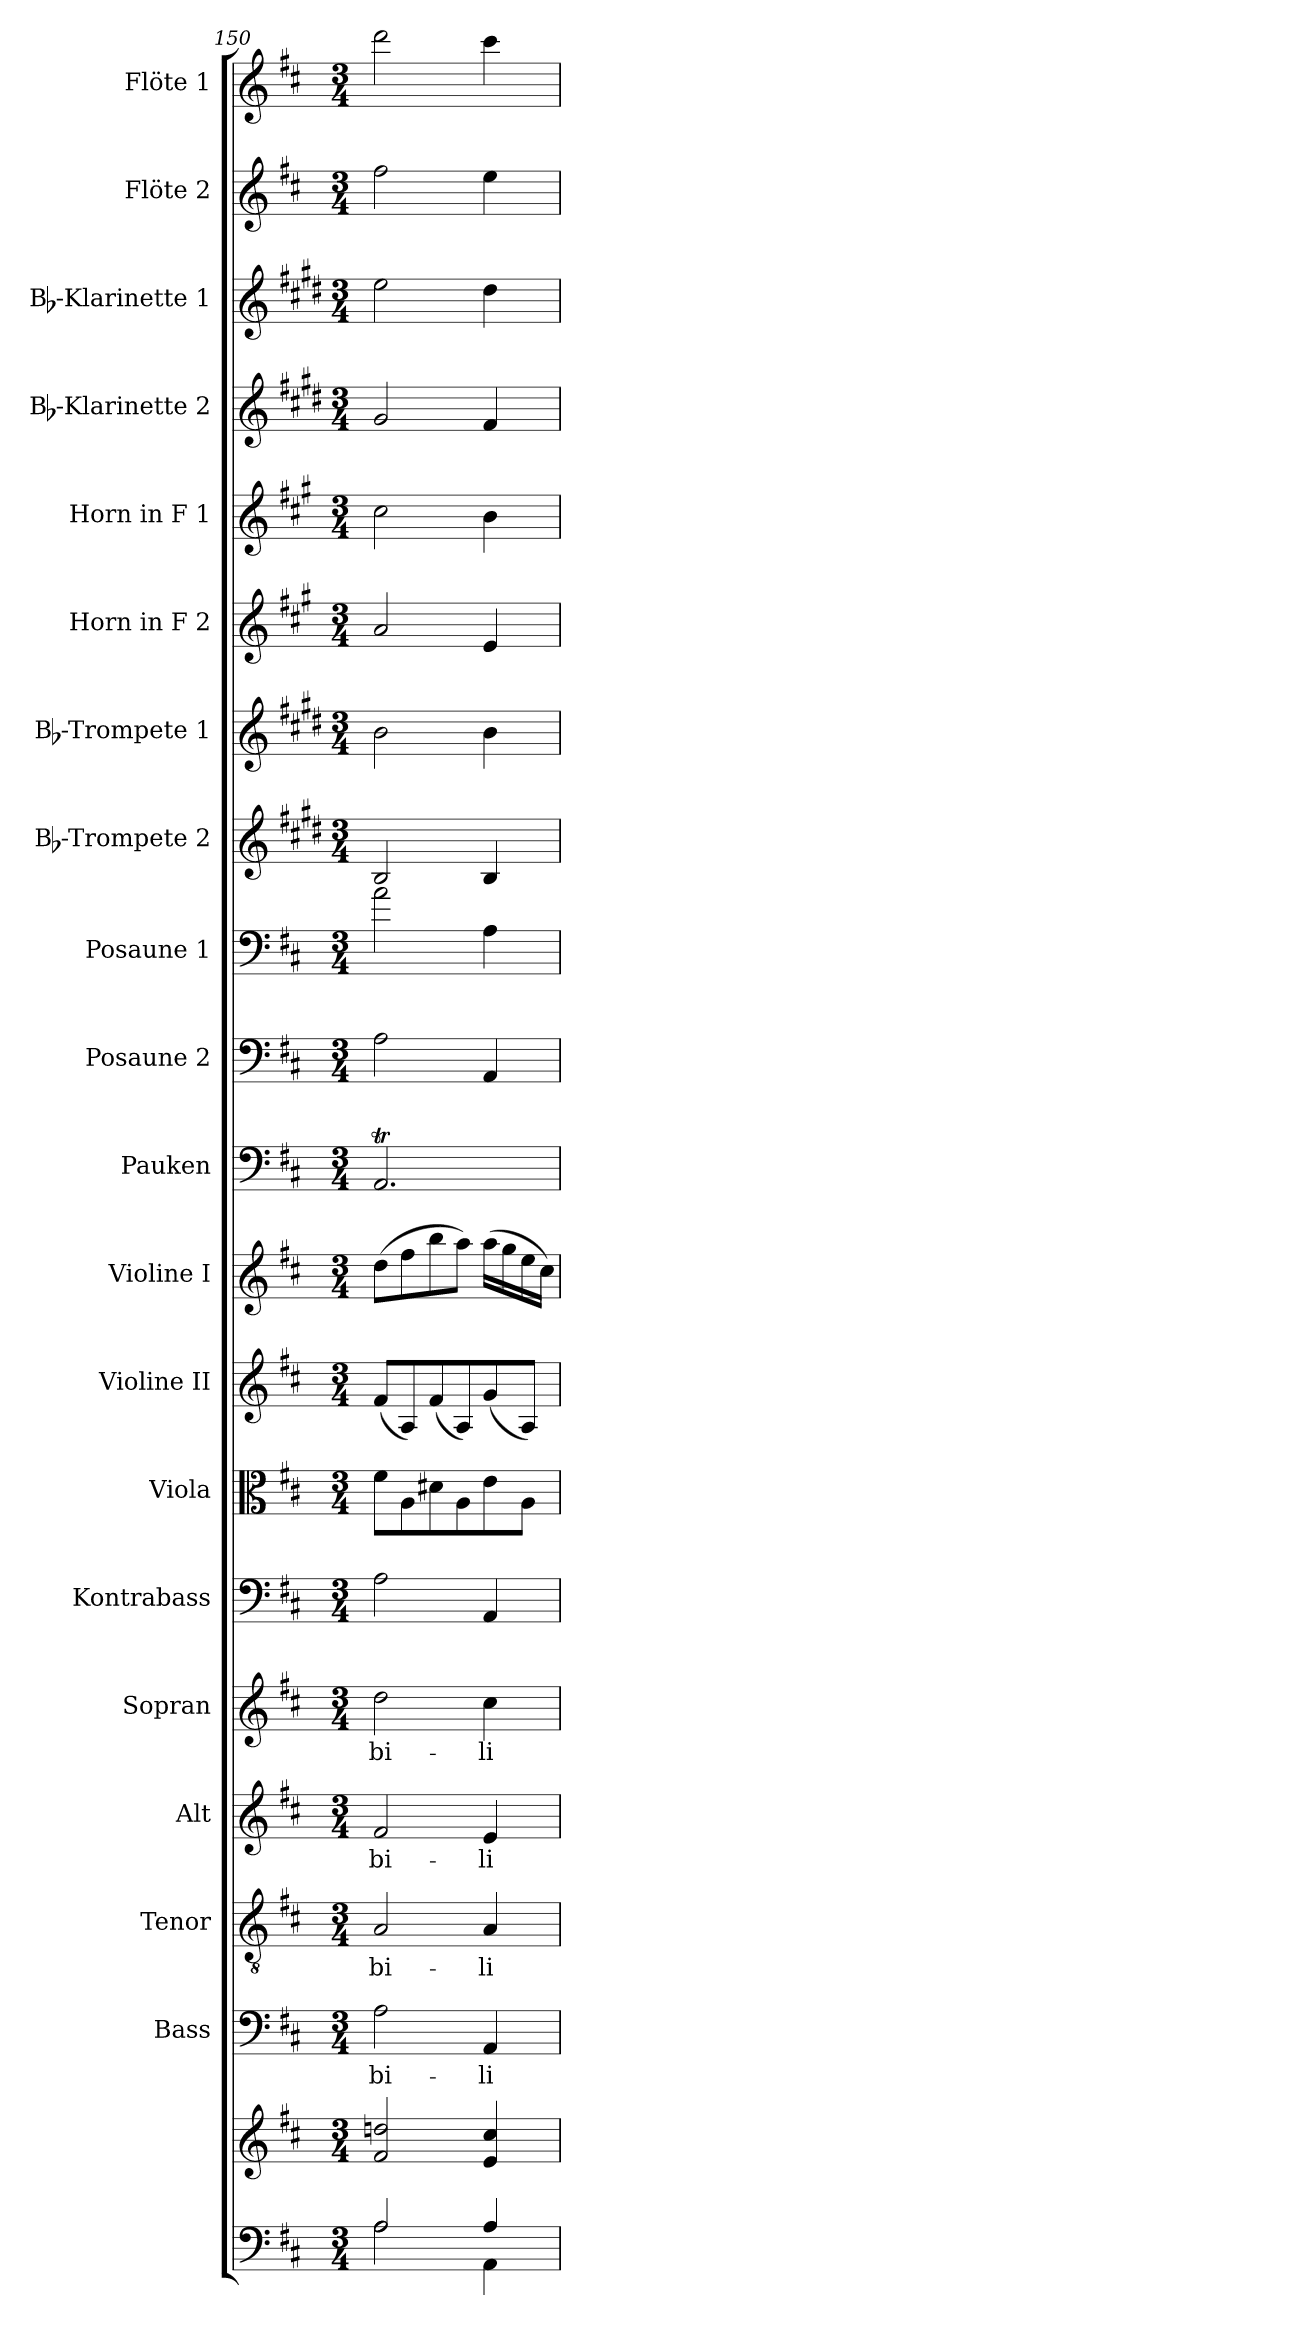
**kern	**kern	**kern	**text	**kern	**text	**kern	**text	**kern	**text	**kern	**kern	**kern	**kern	**kern	**kern	**kern	**kern	**kern	**kern	**kern	**kern	**kern	**kern	**kern
*part20	*part20	*part19	*part19	*part18	*part18	*part17	*part17	*part16	*part16	*part15	*part14	*part13	*part12	*part11	*part10	*part9	*part8	*part7	*part6	*part5	*part4	*part3	*part2	*part1
*staff21	*staff20	*staff19	*staff19	*staff18	*staff18	*staff17	*staff17	*staff16	*staff16	*staff15	*staff14	*staff13	*staff12	*staff11	*staff10	*staff9	*staff8	*staff7	*staff6	*staff5	*staff4	*staff3	*staff2	*staff1
*	*	*I"Bass	*	*I"Tenor	*	*I"Alt	*	*I"Sopran	*	*I"Kontrabass	*I"Viola	*I"Violine II	*I"Violine I	*I"Pauken	*I"Posaune 2	*I"Posaune 1	*I"Bb-Trompete 2	*I"Bb-Trompete 1	*I"Horn in F 2	*I"Horn in F 1	*I"Bb-Klarinette 2	*I"Bb-Klarinette 1	*I"Flöte 2	*I"Flöte 1
*	*	*I'B.	*	*I'T.	*	*I'A.	*	*I'S.	*	*I'Kb.	*I'Vla.	*I'Vl. II	*I'Vl. I	*I'Pk.	*I'Pos. 2	*I'Pos. 1	*I'Bb Trp. 2	*I'Bb Trp. 1	*	*	*I'Bb Kl. 2	*I'Bb Kl. 1	*I'Fl. 2	*I'Fl. 1
*clefF4	*clefG2	*clefF4	*	*clefGv2	*	*clefG2	*	*clefG2	*	*clefF4	*clefC3	*clefG2	*clefG2	*clefF4	*clefF4	*clefF4	*clefG2	*clefG2	*clefG2	*clefG2	*clefG2	*clefG2	*clefG2	*clefG2
*	*	*	*	*	*	*	*	*	*	*ITrd7c12	*	*	*	*	*	*	*ITrd1c2	*ITrd1c2	*ITrd4c7	*ITrd4c7	*ITrd1c2	*ITrd1c2	*	*
*k[f#c#]	*k[f#c#]	*k[f#c#]	*	*k[f#c#]	*	*k[f#c#]	*	*k[f#c#]	*	*k[f#c#]	*k[f#c#]	*k[f#c#]	*k[f#c#]	*k[f#c#]	*k[f#c#]	*k[f#c#]	*k[f#c#]	*k[f#c#]	*k[f#c#]	*k[f#c#]	*k[f#c#]	*k[f#c#]	*k[f#c#]	*k[f#c#]
*D:	*D:	*D:	*	*D:	*	*D:	*	*D:	*	*D:	*D:	*D:	*D:	*D:	*D:	*D:	*D:	*D:	*D:	*D:	*D:	*D:	*D:	*D:
*M3/4	*M3/4	*M3/4	*	*M3/4	*	*M3/4	*	*M3/4	*	*M3/4	*M3/4	*M3/4	*M3/4	*M3/4	*M3/4	*M3/4	*M3/4	*M3/4	*M3/4	*M3/4	*M3/4	*M3/4	*M3/4	*M3/4
=150	=150	=150	=150	=150	=150	=150	=150	=150	=150	=150	=150	=150	=150	=150	=150	=150	=150	=150	=150	=150	=150	=150	=150	=150
*^	*	*	*	*	*	*	*	*	*	*	*	*	*	*	*	*	*	*	*	*	*	*	*	*
!	!	!	!	!LO:LY:b	!	!LO:LY:b	!	!LO:LY:b	!	!LO:LY:b	!	!	!	!	!	!	!	!	!	!	!	!	!	!	!
2A/	2A\	2f#/ 2ddn/	2A\	-bi-	2A/	-bi-	2f#/	-bi-	2dd\	-bi-	2AA\	8f#\L	(<8f#/L	(>8dd\L	2.AAT/	2A\	2a\	2A/	2a\	2d/	2f#\	2f#/	2dd\	2ff#\	2ddd\
.	.	.	.	.	.	.	.	.	.	.	.	8A\	8A/)	8ff#\	.	.	.	.	.	.	.	.	.	.	.
.	.	.	.	.	.	.	.	.	.	.	.	8d#X\	(<8f#/	8bb\	.	.	.	.	.	.	.	.	.	.	.
.	.	.	.	.	.	.	.	.	.	.	.	8A\	8A/)	8aa\J)	.	.	.	.	.	.	.	.	.	.	.
!	!	!	!	!LO:LY:b	!	!LO:LY:b	!	!LO:LY:b	!	!LO:LY:b	!	!	!	!	!	!	!	!	!	!	!	!	!	!	!
4A/	4AA\	4e/ 4cc#/	4AA/	-li-	4A/	-li-	4e/	-li-	4cc#\	-li-	4AAA/	8e\	(<8g/	(>16aa\LL	.	4AA/	4A\	4A/	4a\	4A/	4e\	4e/	4cc#\	4ee\	4ccc#\
.	.	.	.	.	.	.	.	.	.	.	.	.	.	16gg\	.	.	.	.	.	.	.	.	.	.	.
.	.	.	.	.	.	.	.	.	.	.	.	8A\J	8A/J)	16ee\	.	.	.	.	.	.	.	.	.	.	.
.	.	.	.	.	.	.	.	.	.	.	.	.	.	16cc#\JJ)	.	.	.	.	.	.	.	.	.	.	.
*v	*v	*	*	*	*	*	*	*	*	*	*	*	*	*	*	*	*	*	*	*	*	*	*	*	*
=	=	=	=	=	=	=	=	=	=	=	=	=	=	=	=	=	=	=	=	=	=	=	=	=
*-	*-	*-	*-	*-	*-	*-	*-	*-	*-	*-	*-	*-	*-	*-	*-	*-	*-	*-	*-	*-	*-	*-	*-	*-
